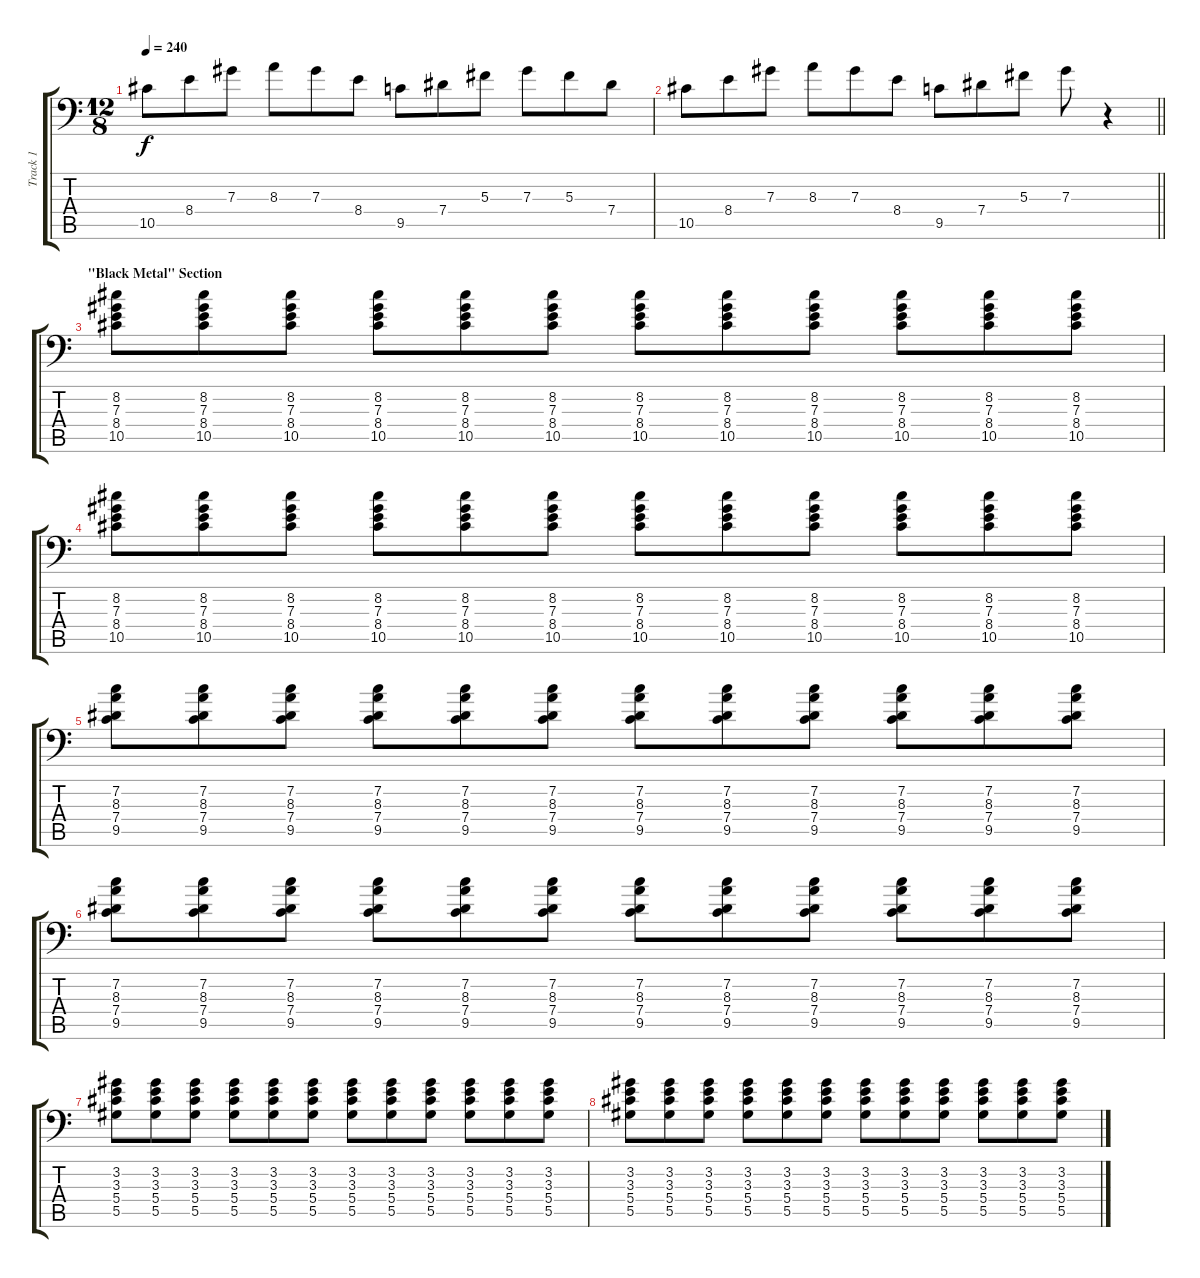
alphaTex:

\track ("Track 1" "Track 1") {instrument distortionguitar}
\staff {score tabs}
\tuning (Bb3 F3 Db3 Ab2 Eb2 Ab1) {hide}
\ts (12 8)
\tempo 240
\clef f4
\ks c
10.5.8{dy f} 8.4.8 7.3.8 8.3.8 7.3.8 8.4.8 9.5.8 7.4.8 5.3.8 7.3.8 5.3.8 7.4.8 |
\barLineRight lightlight
10.5.8 8.4.8 7.3.8 8.3.8 7.3.8 8.4.8 9.5.8 7.4.8 5.3.8 7.3.8 r.4 |
\section ("" "\"Black Metal\" Section")
(8.2 7.3 8.4 10.5).8 (8.2 7.3 8.4 10.5).8 (8.2 7.3 8.4 10.5).8 (8.2 7.3 8.4 10.5).8 (8.2 7.3 8.4 10.5).8 (8.2 7.3 8.4 10.5).8 (8.2 7.3 8.4 10.5).8 (8.2 7.3 8.4 10.5).8 (8.2 7.3 8.4 10.5).8 (8.2 7.3 8.4 10.5).8 (8.2 7.3 8.4 10.5).8 (8.2 7.3 8.4 10.5).8 |
(8.2 7.3 8.4 10.5).8 (8.2 7.3 8.4 10.5).8 (8.2 7.3 8.4 10.5).8 (8.2 7.3 8.4 10.5).8 (8.2 7.3 8.4 10.5).8 (8.2 7.3 8.4 10.5).8 (8.2 7.3 8.4 10.5).8 (8.2 7.3 8.4 10.5).8 (8.2 7.3 8.4 10.5).8 (8.2 7.3 8.4 10.5).8 (8.2 7.3 8.4 10.5).8 (8.2 7.3 8.4 10.5).8 |
(7.2 8.3 7.4 9.5).8 (7.2 8.3 7.4 9.5).8 (7.2 8.3 7.4 9.5).8 (7.2 8.3 7.4 9.5).8 (7.2 8.3 7.4 9.5).8 (7.2 8.3 7.4 9.5).8 (7.2 8.3 7.4 9.5).8 (7.2 8.3 7.4 9.5).8 (7.2 8.3 7.4 9.5).8 (7.2 8.3 7.4 9.5).8 (7.2 8.3 7.4 9.5).8 (7.2 8.3 7.4 9.5).8 |
(7.2 8.3 7.4 9.5).8 (7.2 8.3 7.4 9.5).8 (7.2 8.3 7.4 9.5).8 (7.2 8.3 7.4 9.5).8 (7.2 8.3 7.4 9.5).8 (7.2 8.3 7.4 9.5).8 (7.2 8.3 7.4 9.5).8 (7.2 8.3 7.4 9.5).8 (7.2 8.3 7.4 9.5).8 (7.2 8.3 7.4 9.5).8 (7.2 8.3 7.4 9.5).8 (7.2 8.3 7.4 9.5).8 |
(3.2 3.3 5.4 5.5).8 (3.2 3.3 5.4 5.5).8 (3.2 3.3 5.4 5.5).8 (3.2 3.3 5.4 5.5).8 (3.2 3.3 5.4 5.5).8 (3.2 3.3 5.4 5.5).8 (3.2 3.3 5.4 5.5).8 (3.2 3.3 5.4 5.5).8 (3.2 3.3 5.4 5.5).8 (3.2 3.3 5.4 5.5).8 (3.2 3.3 5.4 5.5).8 (3.2 3.3 5.4 5.5).8 |
(3.2 3.3 5.4 5.5).8 (3.2 3.3 5.4 5.5).8 (3.2 3.3 5.4 5.5).8 (3.2 3.3 5.4 5.5).8 (3.2 3.3 5.4 5.5).8 (3.2 3.3 5.4 5.5).8 (3.2 3.3 5.4 5.5).8 (3.2 3.3 5.4 5.5).8 (3.2 3.3 5.4 5.5).8 (3.2 3.3 5.4 5.5).8 (3.2 3.3 5.4 5.5).8 (3.2 3.3 5.4 5.5).8
